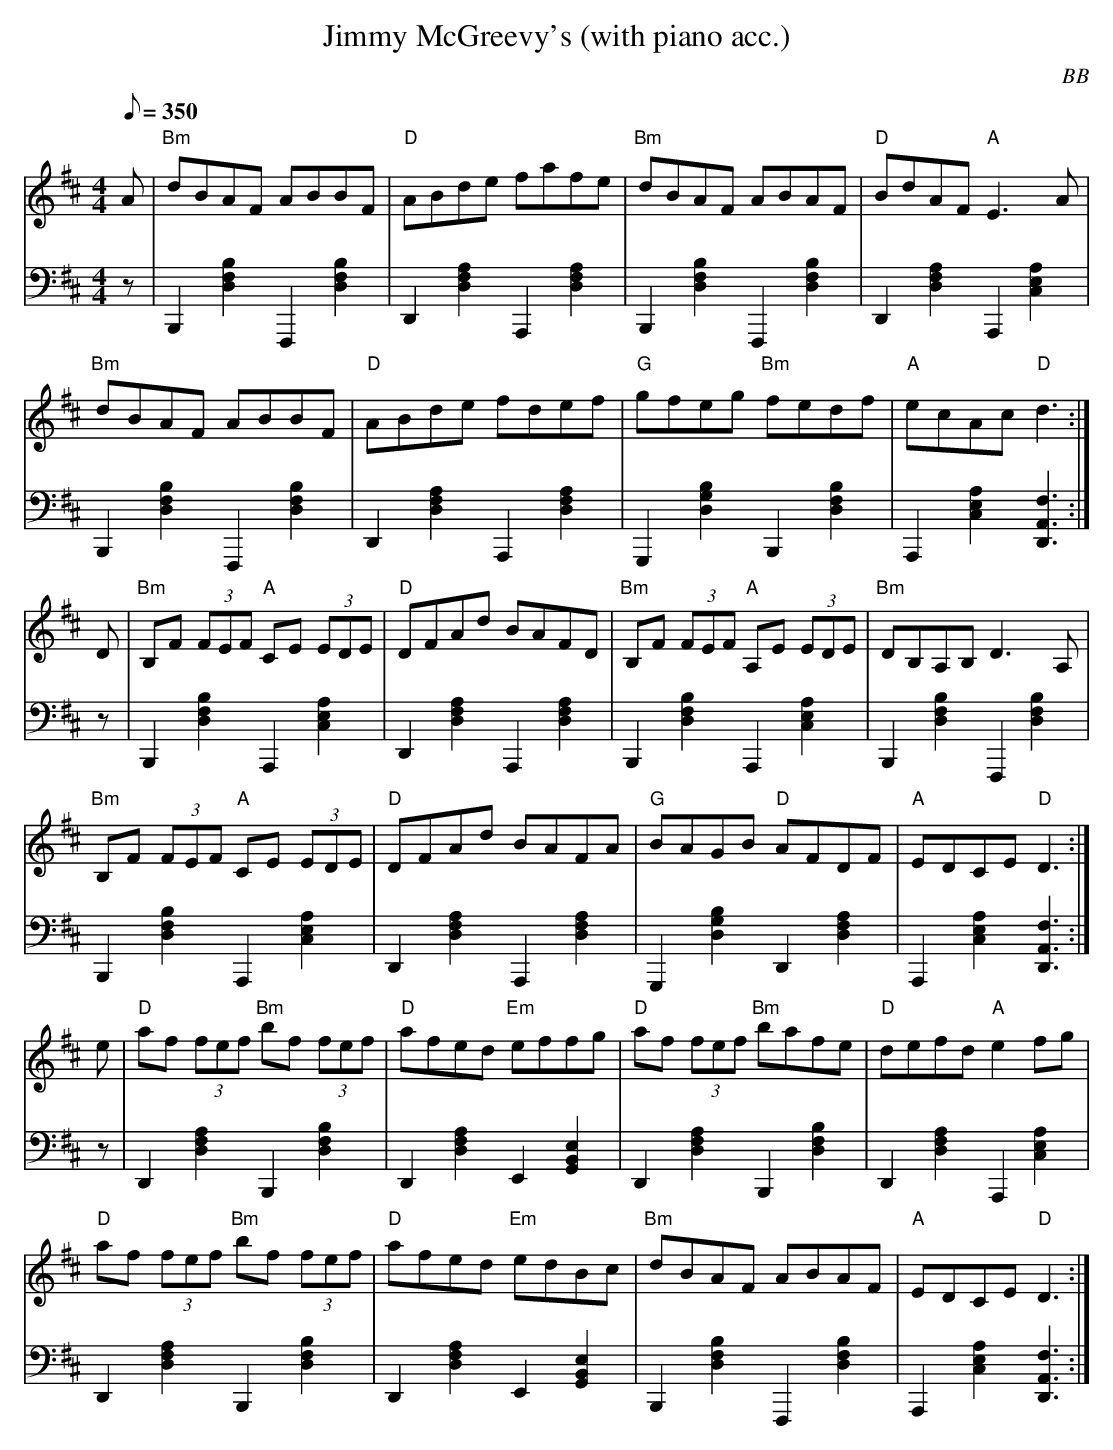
X:1
T: Jimmy McGreevy's (with piano acc.)
C: BB
Q: 1/8=350
M: 4/4
L: 1/8
V: 1 program 1 21 %acc volume=100
V: 2 volume=70 clef=bass m=D program 1 00
K: D
[V:1] A | "Bm"dBAF ABBF | "D"ABde fafe | "Bm"dBAF ABAF | "D"BdAF "A"E3 A |
[V:2] z|B,,2[F2B2D2]F,,2[F2D2B2]|D,2[A2D2F2]A,,2[A2D2F2]|B,,2[F2B2D2]F,,2[F2D2B2]|\
D,2[A2D2F2]A,,2[A2C2E2]|
[V:1] "Bm"dBAF ABBF | "D"ABde fdef | "G"gfeg "Bm"fedf | "A"ecAc "D"d3 :|
[V:2] B,,2[F2B2D2]F,,2[F2D2B2]|D,2[A2D2F2]A,,2[A2D2F2]|G,,2[G2B2D2]B,,2[F2B2D2]|\
A,,2[A2C2E2] [D,3A,3F3]:|
[V:1] D|"Bm"B,F (3FEF "A"CE (3EDE|"D"DFAd BAFD|"Bm"B,F (3FEF "A"A,E (3EDE|\
"Bm"DB,A,B, D3 A,|
[V:2] z|B,,2[F2B2D2]A,,2[A2C2E2]|D,2[A2D2F2]A,,2[A2D2F2]|B,,2[F2B2D2]A,,2[A2C2E2]|\
B,,2[F2B2D2]F,,2[F2D2B2]|
[V:1] "Bm"B,F (3FEF "A"CE (3EDE | "D"DFAd BAFA |"G"BAGB "D"AFDF |"A"EDCE "D"D3 :|
[V:2] B,,2[F2B2D2]A,,2[A2C2E2]|D,2[A2D2F2]A,,2[A2D2F2]|G,,2[G2B2D2]D,2[A2D2F2]|\
A,,2[A2C2E2][D,3A,3F3]:|
[V:1] e | "D"af (3fef "Bm"bf (3fef | "D"afed "Em"effg |"D"af (3fef "Bm"bafe |\
"D"defd "A"e2 fg |
[V:2] z|D,2[A2D2F2]B,,2[F2B2D2]|D,2[A2D2F2]E,2[E2G,2B,2]|D,2[A2D2F2]B,,2[F2B2D2]|\
D,2[A2D2F2]A,,2[A2C2E2]|
[V:1] "D"af (3fef "Bm"bf (3fef |"D"afed "Em"edBc |"Bm"dBAF ABAF |"A"EDCE "D"D3 :|
[V:2] D,2[A2D2F2]B,,2[F2B2D2]|D,2[A2D2F2]E,2[E2G,2B,2]|B,,2[F2B2D2]F,,2[F2D2B2]|\
A,,2[A2C2E2][D,3F3A,3]:|
